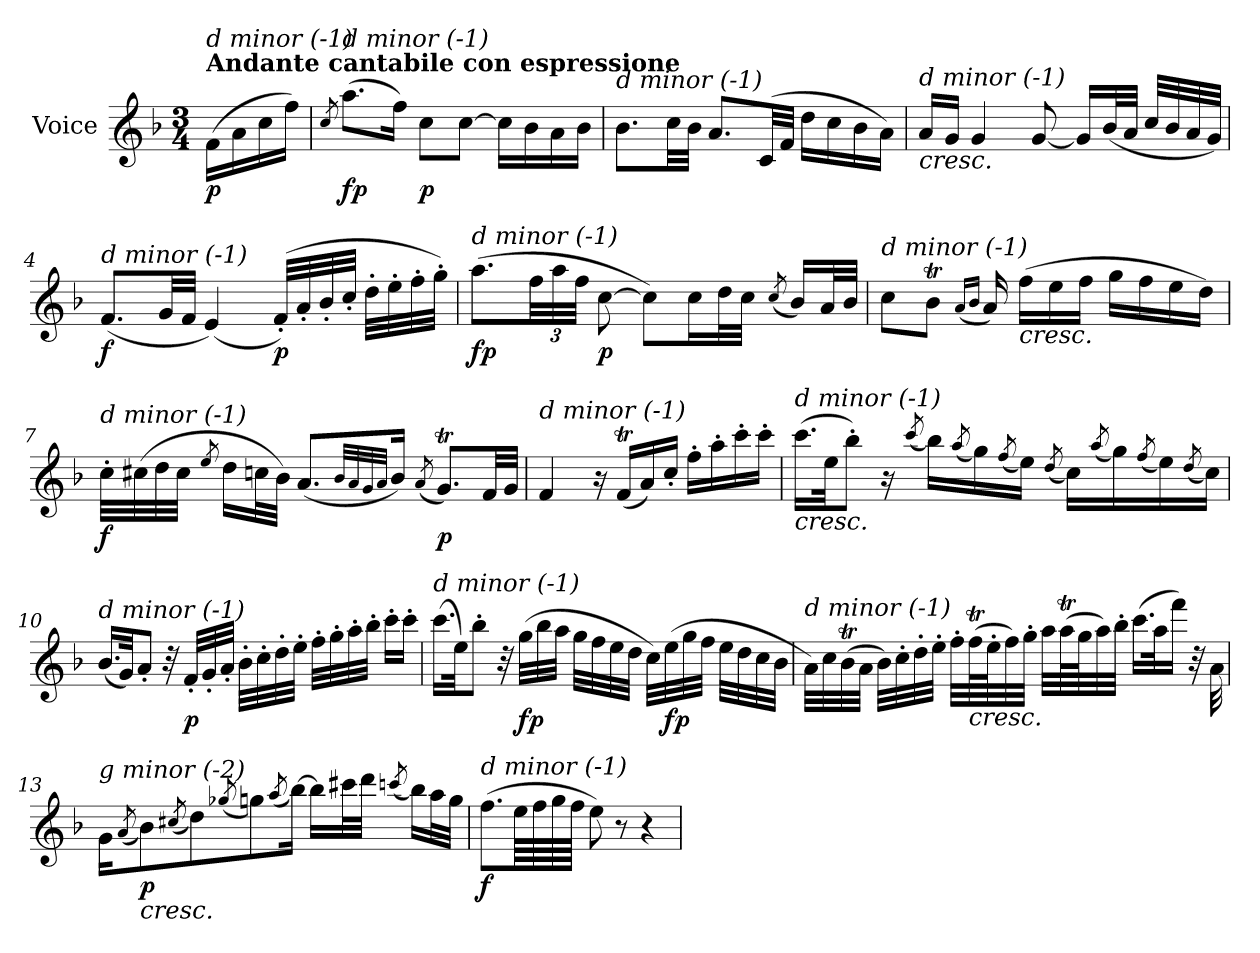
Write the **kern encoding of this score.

**kern	**dynam
*part1	*part1
*staff1	*staff1
*I"Voice	*
*I'V	*
*clefG2	*
*k[b-]	*
*M3/4	*
*MM40	*
=	=
!LO:TX:a:B:t=Andante cantabile con espressione	!
!LO:TX:i:t=d minor (-1)	!
!	!LO:DY:b
(>16f\LL	p
16a\	.
16cc\	.
16ff\JJ)	.
=1	=1
8qcc/	.
!LO:TX:i:t=d minor (-1)	!
!	!LO:DY:b
(>8.aa\L	fp
16ff\Jk)	.
!	!LO:DY:b
8cc\L	p
[8cc\J	.
16cc\LL]	.
16b-\	.
16a\	.
16b-\JJ	.
=2	=2
!LO:TX:i:t=d minor (-1)	!
8.b-\L	.
32cc\LL	.
32b-\JJJ	.
8.a/L	.
(>32c/LL	.
32f/JJJ	.
16dd\LL	.
16cc\	.
16b-\	.
16a\JJ)	.
=3	=3
!LO:TX:b:i:t=cresc.	!
!LO:TX:i:t=d minor (-1)	!
16a/LL	.
16g/JJ	.
4g/	.
[8g/	.
16g/LL]	.
(<32b-/L	.
32a/JJJ	.
32cc/LLL	.
32b-/	.
32a/	.
32g/JJJ)	.
!!LO:LB:g=z
=4	=4
!LO:TX:i:t=d minor (-1)	!
!	!LO:DY:b
(<8.f/L	f
32g/LL	.
32f/JJJ	.
(<4e/)	.
!	!LO:DY:b
(>32f'/LLL)	p
32a'/	.
32b-'/	.
32cc'/JJJ	.
32dd'\LLL	.
32ee'\	.
32ff'\	.
32gg'\JJJ)	.
=5	=5
!LO:TX:i:t=d minor (-1)	!
!	!LO:DY:b
(>8.aa\L	fp
*Xbrackettup	*
48ff\LL	.
48aa\	.
48ff\JJJ	.
!	!LO:DY:b
[8cc\	p
8cc\L])	.
16cc\L	.
32dd\L	.
32cc\JJJ	.
(<8qcc/	.
16b-/LL)	.
32a/L	.
32b-/JJJ	.
=6	=6
!LO:TX:i:t=d minor (-1)	!
8cc\L	.
8b-T\J	.
(<16qa/LL	.
16qb-/JJ	.
16a/)	.
!LO:TX:b:i:t=cresc.	!
(>16ff\LL	.
16ee\	.
16ff\JJ	.
16gg\LL	.
16ff\	.
16ee\	.
16dd\JJ)	.
!!LO:LB:g=z
=7	=7
!LO:TX:i:t=d minor (-1)	!
!	!LO:DY:b
32cc'\LLL	f
(>32cc#X\	.
32dd\	.
32cc#\JJJ	.
8qee/	.
16dd\LL	.
32ccn\L	.
32b-\JJJ)	.
(<8.a/L	.
32qb-/LLL	.
32qa/	.
32qg/	.
32qa/JJJ	.
16b-/Jk)	.
(<8qa/	.
!	!LO:DY:b
8.gT/L)	p
32f/LL	.
32g/JJJ	.
=8	=8
!LO:TX:i:t=d minor (-1)	!
4f/	.
16r	.
(<16fT/LL	.
16a/)	.
16cc'/JJ	.
16ff'\LL	.
16aa'\	.
16ccc'\	.
16ccc'\JJ	.
!!LO:LB:g=z
=9	=9
!LO:TX:b:i:t=cresc.	!
!LO:TX:i:t=d minor (-1)	!
(>16.ccc\LL	.
32ee\JK	.
8bb-'\J)	.
16r	.
(<8qccc/	.
16bb-\LL)	.
(<8qaa/	.
16gg\)	.
(<8qff/	.
16ee\JJ)	.
(<8qdd/	.
16cc\LL)	.
(<8qaa/	.
16gg\)	.
(<8qff/	.
16ee\)	.
(<8qdd/	.
16cc\JJ)	.
=10	=10
!LO:TX:i:t=d minor (-1)	!
(<16.b-/LL	.
32g/JK)	.
8a'/J	.
32r	.
!	!LO:DY:b
32f'/LLL	p
32g'/	.
32a'/JJJ	.
32b-'\LLL	.
32cc'\	.
32dd'\	.
32ee'\JJJ	.
32ff'\LLL	.
32gg'\	.
32aa'\	.
32bb-'\JJJ	.
16ccc'\LL	.
16ccc'\JJ	.
!!LO:LB:g=z
=11	=11
!LO:TX:i:t=d minor (-1)	!
(>16.ccc\LL	.
32ee\JK)	.
8bb-'\J	.
32r	.
!	!LO:DY:b
(>32gg\LLL	fp
32bb-\	.
32aa\JJJ	.
32gg\LLL	.
32ff\	.
32ee\	.
32dd\JJJ	.
32cc\LLL)	.
!	!LO:DY:b
(>32ee\	fp
32gg\	.
32ff\JJJ	.
32ee\LLL	.
32dd\	.
32cc\	.
32b-\JJJ	.
=12	=12
!LO:TX:i:t=d minor (-1)	!
32a\LLL)	.
32cc\	.
(>32b-T\	.
32a\JJJ	.
32b-\LLL)	.
32cc'\	.
32dd'\	.
32ee'\JJJ	.
32ff'\LLL	.
!LO:TX:b:i:t=cresc.	!
(>64ffT\L	.
64ee'\J	.
32ff\)	.
32gg'\JJJ	.
32aa\LLL	.
(>64aat\L	.
64gg\J	.
32aa\)	.
32bb-'\JJJ	.
(>16.ccc\LL	.
32aa\K	.
16fff\JJ)	.
32r	.
32a\	.
!!LO:LB:g=z
=13	=13
!LO:TX:i:t=g minor (-2)	!
16g\KL	.
(<8qa/	.
!LO:TX:b:i:t=cresc.	!
!	!LO:DY:b
8b-\)	p
(<8qcc#X/	.
8dd\)	.
(<8qgg-Xi/	.
8gg\)	.
(<8qaa/	.
[16bb-\Jk)	.
16bb-\LL]	.
32ccc#X\L	.
32ddd\JJJ	.
(<8qcccn/	.
16bb-\LL)	.
32aa\L	.
32gg\JJJ	.
=14	=14
!LO:TX:i:t=d minor (-1)	!
!	!LO:DY:b
(>8.ff\L	f
64ee\LLL	.
64ff\	.
64gg\	.
64ff\JJJJ	.
8ee\)	.
8r	.
4r	.
=	=
*-	*-
